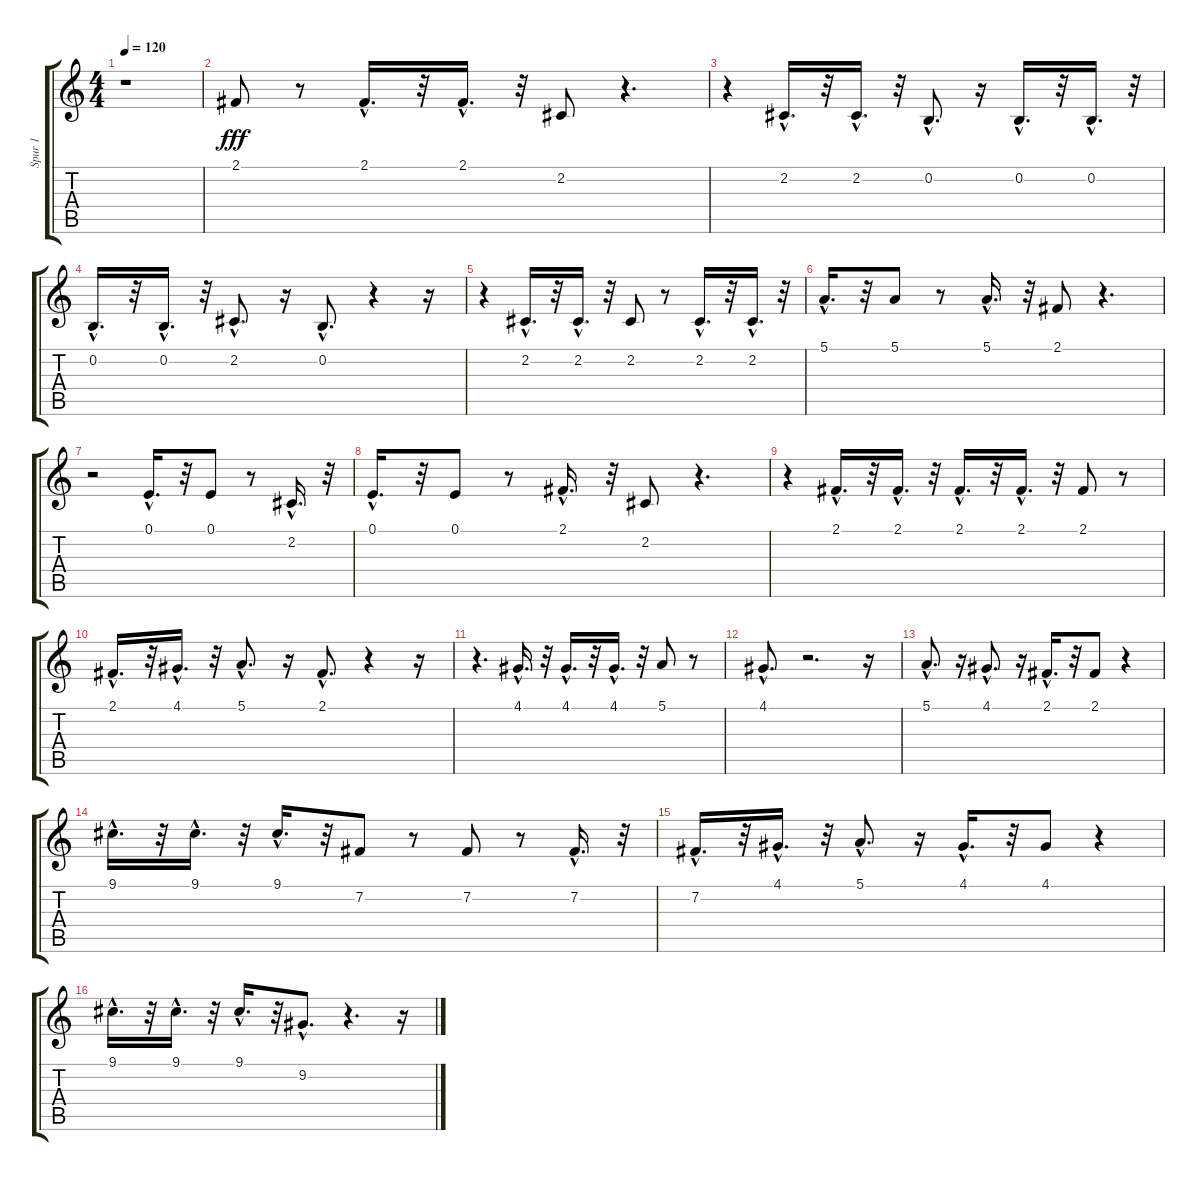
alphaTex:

\track ("Spur 1" "Spur 1") {instrument flute}
\staff {score tabs}
\tuning (E4 B3 G3 D3 A2 E2) {hide}
\ts (4 4)
\tempo 120
\clef g2
\ks c
r.1{dy fff} |
2.1.8 r.8 2.1{hac}.16{d} r.32 2.1{hac}.16{d} r.32 2.2.8 r.4{d} |
r.4 2.2{hac}.16{d} r.32 2.2{hac}.16{d} r.32 0.2{hac}.8{d} r.16 0.2{hac}.16{d} r.32 0.2{hac}.16{d} r.32 |
0.2{hac}.16{d} r.32 0.2{hac}.16{d} r.32 2.2{hac}.8{d} r.16 0.2{hac}.8{d} r.4 r.16 |
r.4 2.2{hac}.16{d} r.32 2.2{hac}.16{d} r.32 2.2.8 r.8 2.2{hac}.16{d} r.32 2.2{hac}.16{d} r.32 |
5.1{hac}.16{d} r.32 5.1.8 r.8 5.1{hac}.16{d} r.32 2.1.8 r.4{d} |
r.2 0.1{hac}.16{d} r.32 0.1.8 r.8 2.2{hac}.16{d} r.32 |
0.1{hac}.16{d} r.32 0.1.8 r.8 2.1{hac}.16{d} r.32 2.2.8 r.4{d} |
r.4 2.1{hac}.16{d} r.32 2.1{hac}.16{d} r.32 2.1{hac}.16{d} r.32 2.1{hac}.16{d} r.32 2.1.8 r.8 |
2.1{hac}.16{d} r.32 4.1{hac}.16{d} r.32 5.1{hac}.8{d} r.16 2.1{hac}.8{d} r.4 r.16 |
r.4{d} 4.1{hac}.16{d} r.32 4.1{hac}.16{d} r.32 4.1{hac}.16{d} r.32 5.1.8 r.8 |
4.1{hac}.8{d} r.2{d} r.16 |
5.1{hac}.8{d} r.16 4.1{hac}.8{d} r.16 2.1{hac}.16{d} r.32 2.1.8 r.4 |
9.1{hac}.16{d} r.32 9.1{hac}.16{d} r.32 9.1{hac}.16{d} r.32 7.2.8 r.8 7.2.8 r.8 7.2{hac}.16{d} r.32 |
7.2{hac}.16{d} r.32 4.1{hac}.16{d} r.32 5.1{hac}.8{d} r.16 4.1{hac}.16{d} r.32 4.1.8 r.4 |
9.1{hac}.16{d} r.32 9.1{hac}.16{d} r.32 9.1{hac}.16{d} r.32 9.2{hac}.8{d} r.4{d} r.16
